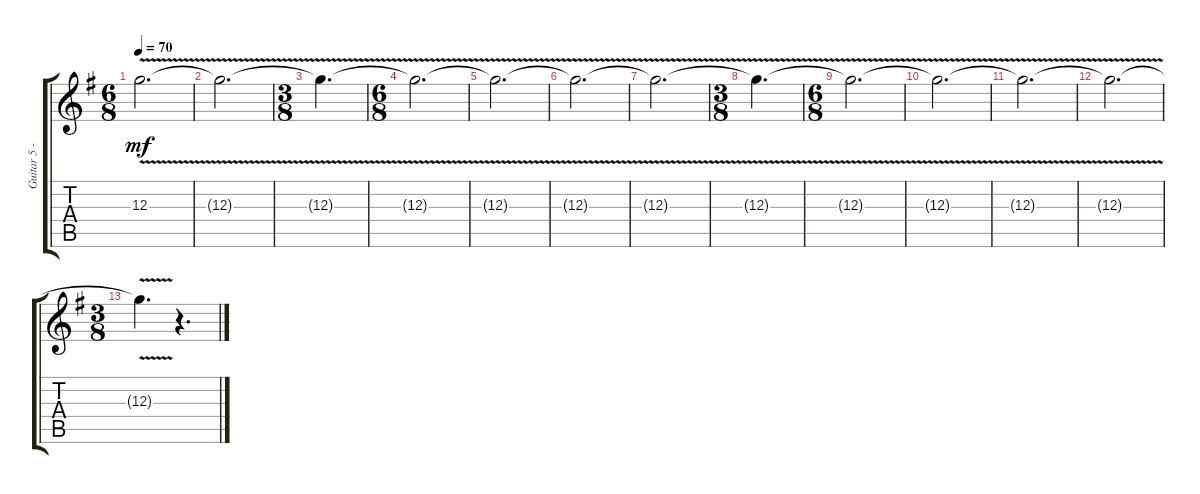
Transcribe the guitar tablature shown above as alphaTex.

\track ("Guitar 5 - Overd" "Guitar 5 -") {instrument electricguitarclean}
\staff {score tabs}
\tuning (E4 B3 G3 D3 A2 E2) {hide}
\ts (6 8)
\tempo 70
\clef g2
\ks g
12.3{v t}.2{d dy mf} |
12.3{v t}.2{d} |
\ts (3 8)
12.3{v t}.4{d} |
\ts (6 8)
12.3{v t}.2{d} |
12.3{v t}.2{d} |
12.3{v t}.2{d} |
12.3{v t}.2{d} |
\ts (3 8)
12.3{v t}.4{d} |
\ts (6 8)
12.3{v t}.2{d} |
12.3{v t}.2{d} |
12.3{v t}.2{d} |
12.3{v t}.2{d} |
\ts (3 8)
12.3{v t}.4{d} r.4{d}
